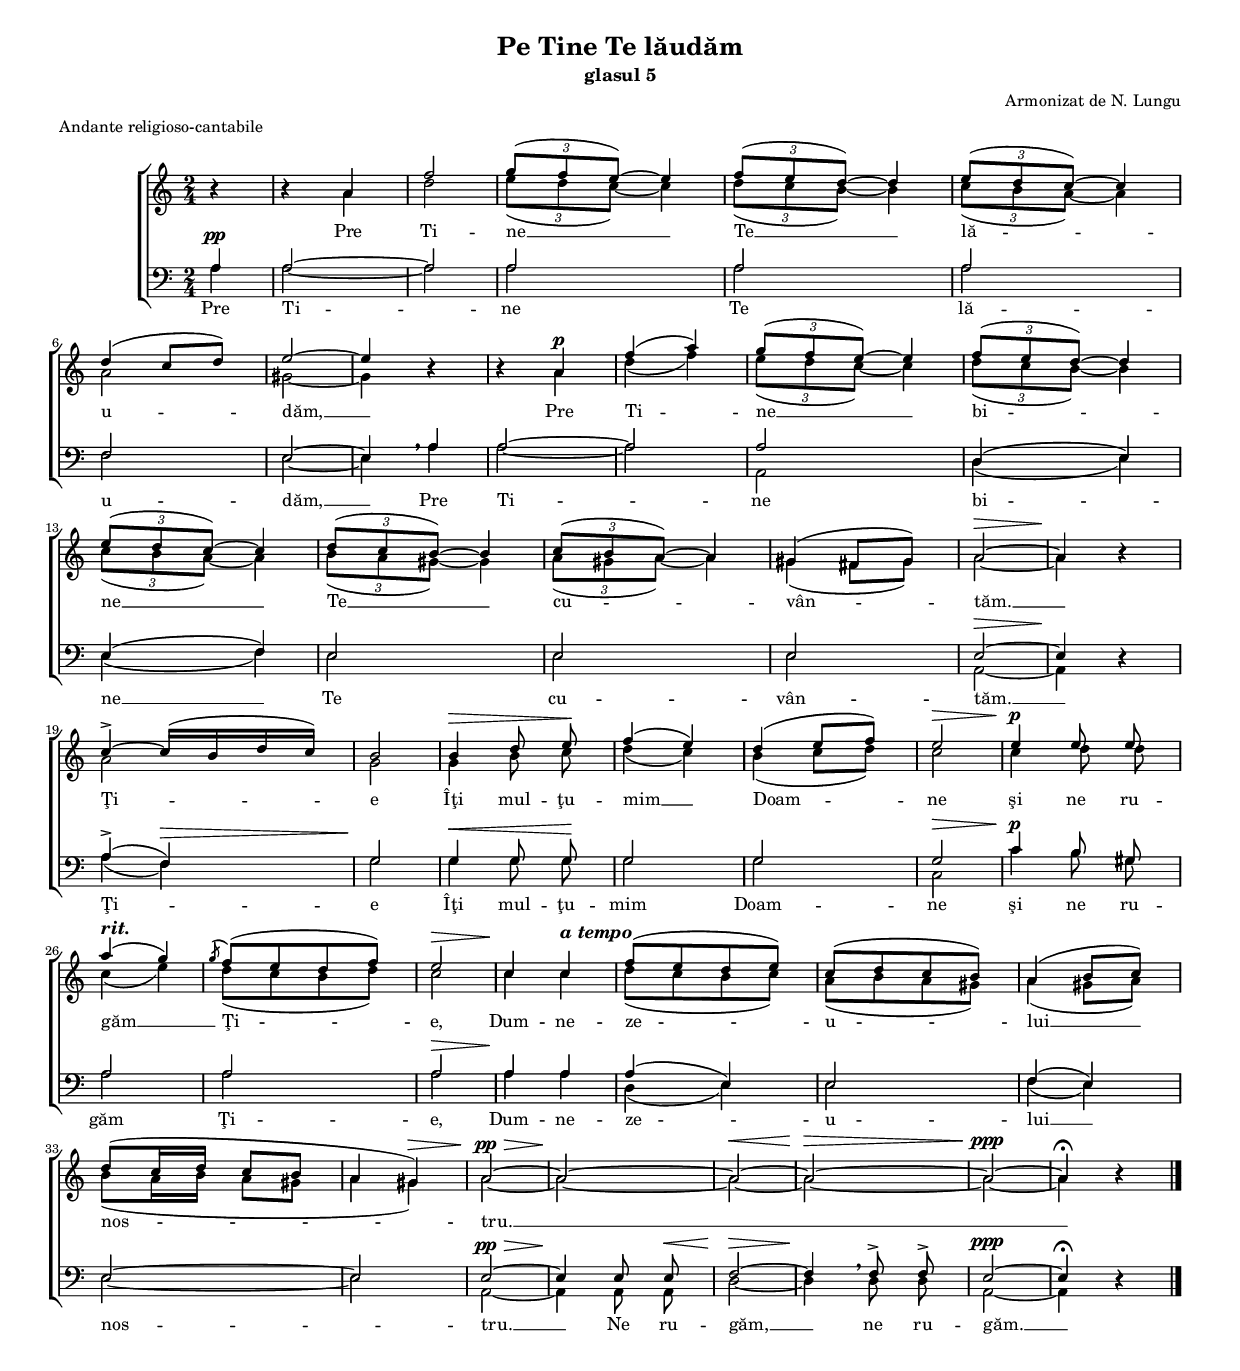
\version "2.10.10"
\include "defines.ly"
#(define myNoteSpacing 6.0)
midiTempo = 
  \midi {
    \context {
      \Score
      tempoWholesPerMinute = #(ly:make-moment 80 4)
      }
    }


\include "preamble.ly"

\header {
  title = "Pe Tine Te lăudăm"
  subtitle = "glasul 5"
  composer = "Armonizat de N. Lungu"
  meter = "Andante religioso-cantabile"
}

global = {
  \globalPreamble
  \key a \minor
  \time 2/4
}

womenWords = \lyricmode {
  Pre Ti -- ne __ Te __ lă -- u -- dăm, __
  Pre Ti -- ne __ bi -- ne __ Te __ cu -- vân -- tăm. __
  Ţi -- e Îţi mul -- ţu -- mim __ Doam -- ne
  şi ne ru -- găm __ Ţi -- e, Dum -- ne -- ze -- u -- lui __ nos -- tru. __
}

menWords = \lyricmode {
  Pre Ti -- ne Te lă -- u -- dăm, __
  Pre Ti -- ne bi -- ne __ Te cu -- vân -- tăm. __
  Ţi -- e Îţi mul -- ţu -- mim Doam -- ne
  şi ne ru -- găm Ţi -- e, Dum -- ne -- ze -- u -- lui __ nos -- tru. __
  Ne ru -- găm, __ ne ru -- găm. __
}

sopMusic = \relative {
  % Pre Tine Te lăudăm,
  \partial 4 b'4\rest
  b4\rest a4
  f'2
  \times 2/3 { g8[( f8 e8~)] } e4
  \times 2/3 { f8[( e8 d8~)] } d4
  \times 2/3 { e8[( d8 c8~)] } c4
  d4( c8[ d8])
  e2~
  e4

  % Pre Tine bine Te cuvântăm.
  b4\rest
  b4\rest a4^\p
  f'4( a4)
  \times 2/3 { g8[( f8 e8~)] } e4
  \times 2/3 { f8[( e8 d8~)] } d4
  \times 2/3 { e8[( d8 c8~)] } c4
  \times 2/3 { d8[( c8 b8~)] } b4
  \times 2/3 { c8[( b8 a8~)] } a4
  gis4( fis8[ gis8)]
  a2~^\>
  a4\! b4\rest

  % Ţie Îţi mulţumim, Doamne,
  c4~^\accent c16([ b16 d16 c16])
  b2
  \autoBeamOff
  b4^\> d8 e8\!
  \autoBeamOn
  f4( e4)
  d4( e8[ f8)]
  e2^\>

  % Şi ne rugăm Ţie, Dumnezeului nostru
  \autoBeamOff
  e4\!^\p e8 e8
  \autoBeamOn
  a4(^\ritMarkup g4)
  \acciaccatura g8 f8([ e8 d8 f8)]
  e2^\>
  c4\! c4^\atempoMarkup
  f8([ e8 d8 e8)]
  c8([ d8 c8 b8)]
  a4( b8[ c8])
  d8([ c16 d16] c8[ b8]
  a4 gis4)^\>
  a2~\!^\pp^\>
  a2~\!
  a2~^\<
  a2~\!^\>
  a2~\!^\ppp
  a4^\fermata b4\rest \bar "|."
}

altoMusic = \relative {
  % Pre Tine Te lăudăm,
  \partial 4 b'4\rest
  b4\rest a4
  d2
  \times 2/3 { e8[( d8 c8~)] } c4
  \times 2/3 { d8[( c8 b8~)] } b4
  \times 2/3 { c8[( b8 a8~)] } a4
  a2
  gis2~
  gis4

  % Pre Tine bine Te cuvântăm.
  b4\rest
  b4\rest a4
  d4( f4)
  \times 2/3 { e8[( d8 c8~)] } c4
  \times 2/3 { d8[( c8 b8~)] } b4
  \times 2/3 { c8[( b8 a8~)] } a4
  \times 2/3 { b8[( a8 gis8~)] } gis4
  \times 2/3 { a8[( gis8 a8~)] } a4
  gis4( fis8[ gis8)]
  a2~
  a4 b4\rest

  % Ţie Îţi mulţumim, Doamne,
  a2
  g2
  \autoBeamOff
  g4 b8 c8
  \autoBeamOn
  d4( c4)
  b4( c8[ d8)]
  c2

  % Şi ne rugăm Ţie, Dumnezeului nostru
  \autoBeamOff
  c4 d8 d8
  \autoBeamOn
  c4( e4)
  d8([ c8 b8 d8)]
  c2
  c4 c4
  d8([ c8 b8 c8)]
  a8([ b8 a8 gis8)]
  a4( gis8[ a8])
  b8([ a16 b16] a8[ gis8]
  a4 gis4)
  a2~
  a2~
  a2~
  a2~
  a2~
  a4 b4\rest
}

tenorMusic = \relative {
  % Pre Tine Te lăudăm,
  \partial 4 a4^\pp
  a2~
  a2
  a2
  a2
  a2
  f2
  e2~
  e4 \breathe

  % Pre Tine bine Te cuvântăm.
  a4
  a2~
  a2
  a2
  d,4( e4)
  e4( f4)
  e2
  e2
  e2
  e2~^\>
  e4\! d4\rest

  % Ţie Îţi mulţumim, Doamne,
  a'4(^\accent f4)^\>
  g2\!
  \autoBeamOff
  g4^\< g8 g8\!
  g2
  g2
  g2^\>
  
  % Şi ne rugăm Ţie, Dumnezeului nostru  
  c4\!^\p b8 gis8
  \autoBeamOn
  a2
  a2
  a2^\>
  a4\! a4
  a4( e4)
  e2
  f4( e4)
  e2~
  e2
  e2~^\pp^\>
  e4\!

  % Ne rugăm, ne rugăm.
  \autoBeamOff
  e8 e8^\<
  f2~\!^\>
  f4\! \breathe f8^\accent f8^\accent
  \autoBeamOn
  e2~^\ppp
  e4^\fermata d4\rest
}

bassMusic = \relative {
  % Pre Tine Te lăudăm,
  \partial 4 a4
  a2~
  a2
  a2
  a2
  a2
  f2
  e2~
  e4 \breathe

  % Pre Tine bine Te cuvântăm.
  a4
  a2~
  a2
  a,2
  d4( e4)
  e4( f4)
  e2
  e2
  e2
  a,2~
  a4 d4\rest

  % Ţie Îţi mulţumim, Doamne,
  a'4( f4)
  g2
  \autoBeamOff
  g4 g8 g8
  g2
  g2
  c,2
  
  % Şi ne rugăm Ţie, Dumnezeului nostru  
  c'4 b8 gis8
  \autoBeamOn
  a2
  a2
  a2
  a4 a4
  d,4( e4)
  e2
  f4( e4)
  e2~
  e2
  a,2~
  a4

  % Ne rugăm, ne rugăm.
  \autoBeamOff
  a8 a8
  d2~
  d4 d8 d8
  \autoBeamOn
  a2~
  a4 d4\rest
}

\include "two-staves.ly"
